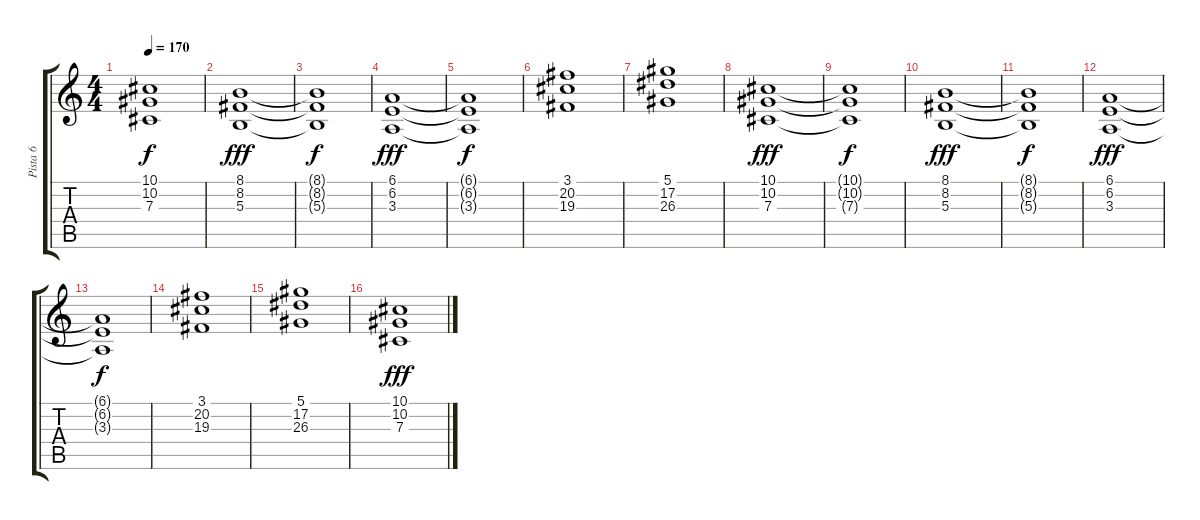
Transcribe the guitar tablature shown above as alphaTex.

\track ("Pista 6" "Pista 6") {instrument stringensemble1}
\staff {score tabs}
\tuning (Eb4 Bb3 Gb3 Db3 Ab2 Eb2) {hide}
\ts (4 4)
\tempo 170
\clef g2
\ks c
(10.1{t} 10.2{t} 7.3{t}).1{dy f} |
(8.1 8.2 5.3).1{dy fff} |
(8.1{t} 8.2{t} 5.3{t}).1{dy f} |
(6.1 6.2 3.3).1{dy fff} |
(6.1{t} 6.2{t} 3.3{t}).1{dy f} |
(3.1 20.2 19.3).1 |
(5.1 17.2 26.3).1 |
(10.1 10.2 7.3).1{dy fff} |
(10.1{t} 10.2{t} 7.3{t}).1{dy f} |
(8.1 8.2 5.3).1{dy fff} |
(8.1{t} 8.2{t} 5.3{t}).1{dy f} |
(6.1 6.2 3.3).1{dy fff} |
(6.1{t} 6.2{t} 3.3{t}).1{dy f} |
(3.1 20.2 19.3).1 |
(5.1 17.2 26.3).1 |
(10.1 10.2 7.3).1{dy fff}
